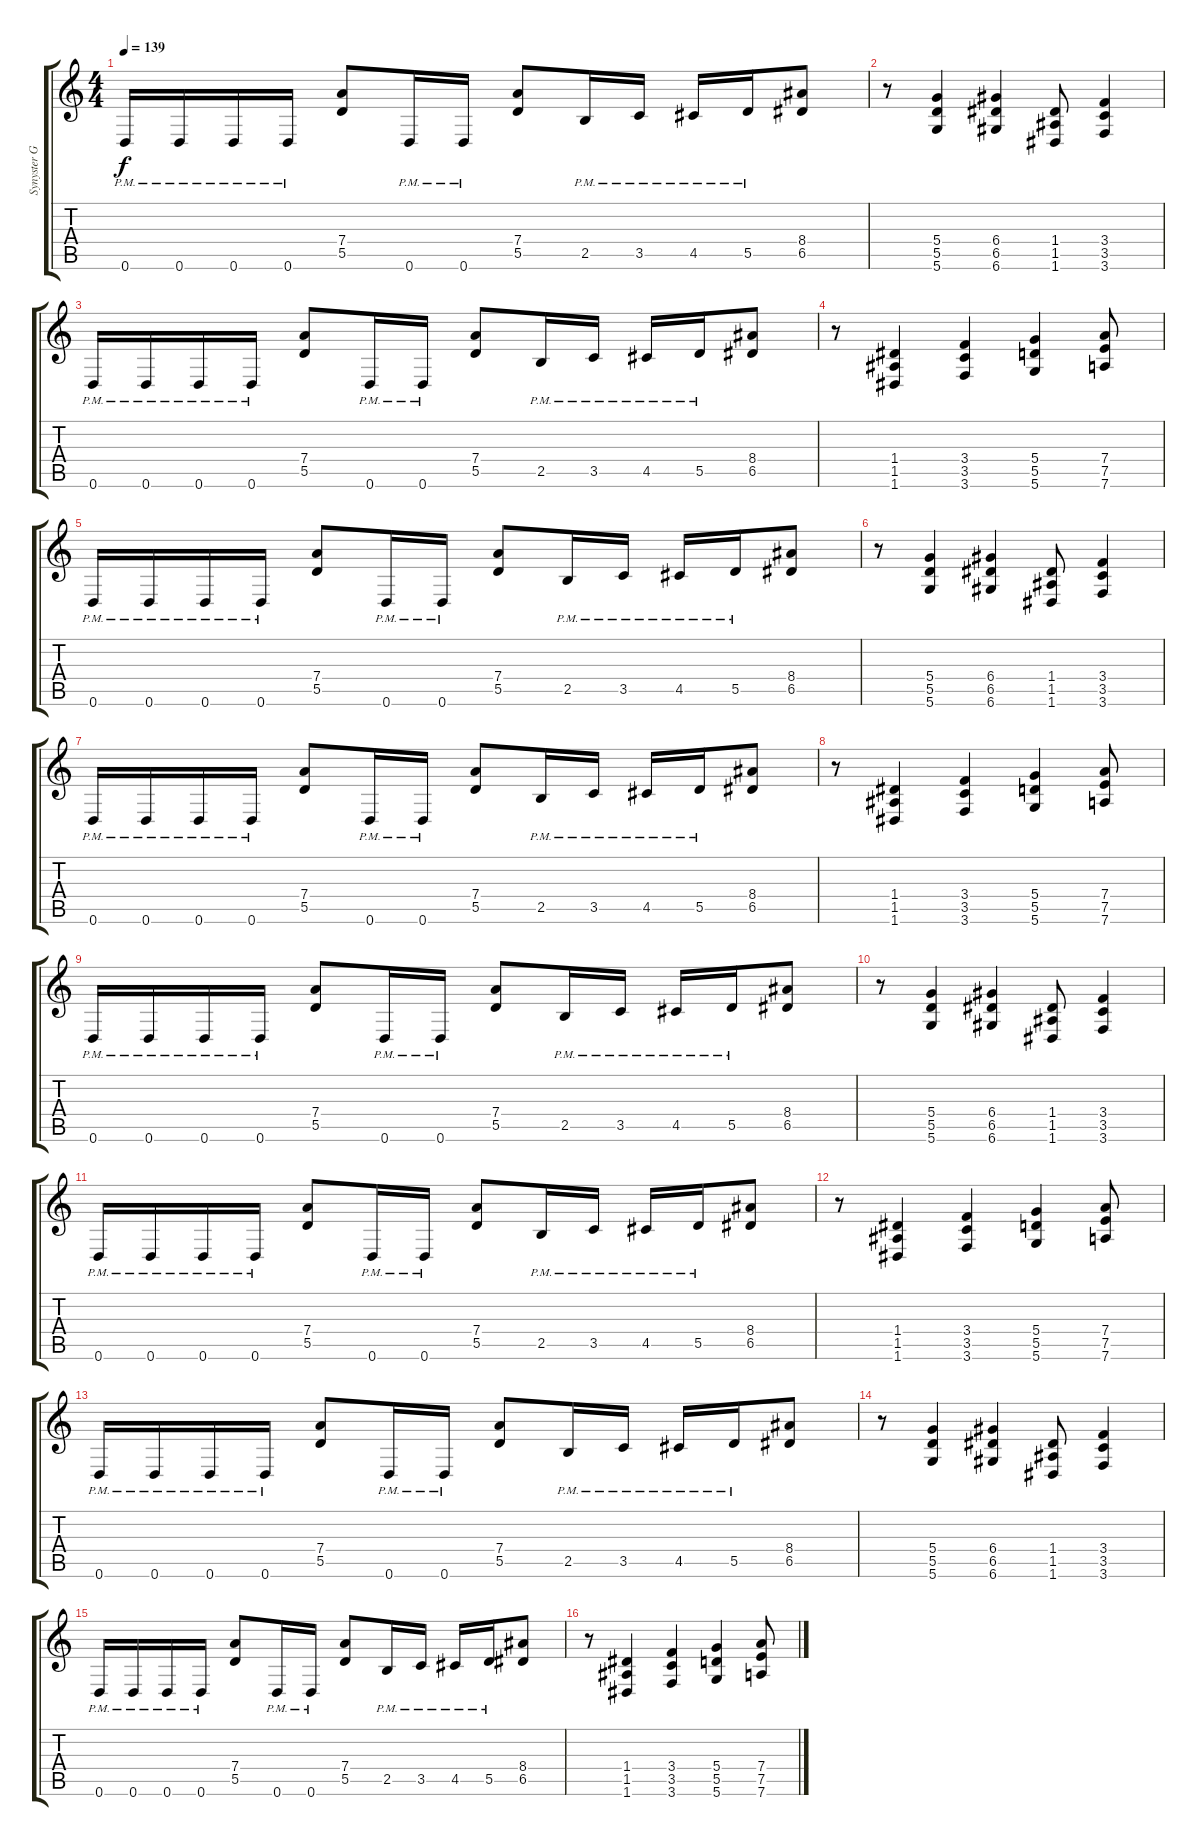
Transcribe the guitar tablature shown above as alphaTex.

\track ("Synyster Gates" "Synyster G") {instrument overdrivenguitar}
\staff {score tabs}
\tuning (E4 B3 G3 D3 A2 D2) {hide}
\ts (4 4)
\tempo 139
\clef g2
\ks c
0.6{pm}.16{dy f} 0.6{pm}.16 0.6{pm}.16 0.6{pm}.16 (7.4 5.5).8 0.6{pm}.16 0.6{pm}.16 (7.4 5.5).8 2.5{pm}.16 3.5{pm}.16 4.5{pm}.16 5.5{pm}.16 (8.4 6.5).8 |
r.8 (5.4 5.5 5.6).4 (6.4 6.5 6.6).4 (1.4 1.5 1.6).8 (3.4 3.5 3.6).4 |
0.6{pm}.16 0.6{pm}.16 0.6{pm}.16 0.6{pm}.16 (7.4 5.5).8 0.6{pm}.16 0.6{pm}.16 (7.4 5.5).8 2.5{pm}.16 3.5{pm}.16 4.5{pm}.16 5.5{pm}.16 (8.4 6.5).8 |
r.8 (1.4 1.5 1.6).4 (3.4 3.5 3.6).4 (5.4 5.5 5.6).4 (7.4 7.5 7.6).8 |
0.6{pm}.16 0.6{pm}.16 0.6{pm}.16 0.6{pm}.16 (7.4 5.5).8 0.6{pm}.16 0.6{pm}.16 (7.4 5.5).8 2.5{pm}.16 3.5{pm}.16 4.5{pm}.16 5.5{pm}.16 (8.4 6.5).8 |
r.8 (5.4 5.5 5.6).4 (6.4 6.5 6.6).4 (1.4 1.5 1.6).8 (3.4 3.5 3.6).4 |
0.6{pm}.16 0.6{pm}.16 0.6{pm}.16 0.6{pm}.16 (7.4 5.5).8 0.6{pm}.16 0.6{pm}.16 (7.4 5.5).8 2.5{pm}.16 3.5{pm}.16 4.5{pm}.16 5.5{pm}.16 (8.4 6.5).8 |
r.8 (1.4 1.5 1.6).4 (3.4 3.5 3.6).4 (5.4 5.5 5.6).4 (7.4 7.5 7.6).8 |
0.6{pm}.16 0.6{pm}.16 0.6{pm}.16 0.6{pm}.16 (7.4 5.5).8 0.6{pm}.16 0.6{pm}.16 (7.4 5.5).8 2.5{pm}.16 3.5{pm}.16 4.5{pm}.16 5.5{pm}.16 (8.4 6.5).8 |
r.8 (5.4 5.5 5.6).4 (6.4 6.5 6.6).4 (1.4 1.5 1.6).8 (3.4 3.5 3.6).4 |
0.6{pm}.16 0.6{pm}.16 0.6{pm}.16 0.6{pm}.16 (7.4 5.5).8 0.6{pm}.16 0.6{pm}.16 (7.4 5.5).8 2.5{pm}.16 3.5{pm}.16 4.5{pm}.16 5.5{pm}.16 (8.4 6.5).8 |
r.8 (1.4 1.5 1.6).4 (3.4 3.5 3.6).4 (5.4 5.5 5.6).4 (7.4 7.5 7.6).8 |
0.6{pm}.16 0.6{pm}.16 0.6{pm}.16 0.6{pm}.16 (7.4 5.5).8 0.6{pm}.16 0.6{pm}.16 (7.4 5.5).8 2.5{pm}.16 3.5{pm}.16 4.5{pm}.16 5.5{pm}.16 (8.4 6.5).8 |
r.8 (5.4 5.5 5.6).4 (6.4 6.5 6.6).4 (1.4 1.5 1.6).8 (3.4 3.5 3.6).4 |
0.6{pm}.16 0.6{pm}.16 0.6{pm}.16 0.6{pm}.16 (7.4 5.5).8 0.6{pm}.16 0.6{pm}.16 (7.4 5.5).8 2.5{pm}.16 3.5{pm}.16 4.5{pm}.16 5.5{pm}.16 (8.4 6.5).8 |
r.8 (1.4 1.5 1.6).4 (3.4 3.5 3.6).4 (5.4 5.5 5.6).4 (7.4 7.5 7.6).8
